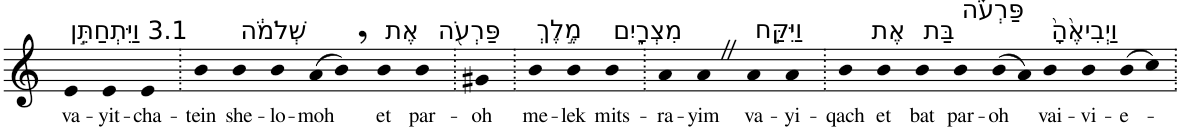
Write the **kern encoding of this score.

**kern	**text
*part1	*part1
*staff1	*staff1
*I"Piano	*
*I'Pno	*
*clefG2	*
*k[]	*
=1	=1
!LO:TX:a:t=3.1 וַיִּתְחַתֵּ֣ן	!
!	!LO:LY:b
4e	va-
!	!LO:LY:b
4e	-yit-
!	!LO:LY:b
4e	-cha-
=2.	=2.
!	!LO:LY:b
4b	-tein
!LO:TX:a:t=שְׁלֹמֹ֔ה	!
!	!LO:LY:b
4b	she-
!	!LO:LY:b
4b	-lo-
!	!LO:LY:b
(>8a	-moh
8b,)	.
!LO:TX:a:t=אֶת	!
!	!LO:LY:b
4b	et
!LO:TX:a:t=פַּרְעֹ֖ה	!
!	!LO:LY:b
4b	par-
=3.	=3.
!	!LO:LY:b
4g#X	-oh
=4.	=4.
!LO:TX:a:t=מֶ֣לֶךְ	!
!	!LO:LY:b
4b	me-
!	!LO:LY:b
4b	-lek
!LO:TX:a:t=מִצְרָ֑יִם	!
!	!LO:LY:b
4b	mits-
=5.	=5.
!	!LO:LY:b
4a	-ra-
!	!LO:LY:b
4aZ	-yim
!LO:TX:a:t=וַיִּקַּ֣ח	!
!	!LO:LY:b
4a	va-
!	!LO:LY:b
4a	-yi-
=6.	=6.
!	!LO:LY:b
4b	-qach
!LO:TX:a:t=אֶת	!
!	!LO:LY:b
4b	et
!LO:TX:a:t=בַּת	!
!	!LO:LY:b
4b	bat
!LO:TX:a:t=פַּרְעֹ֗ה	!
!	!LO:LY:b
4b	par-
!	!LO:LY:b
(>8b	-oh
8a)	.
!LO:TX:a:t=וַיְבִיאֶ֙הָ֙	!
!	!LO:LY:b
4b	vai-
!	!LO:LY:b
4b	-vi-
!	!LO:LY:b
(>8b	-e-
8cc)	.
=.	=.
*-	*-
